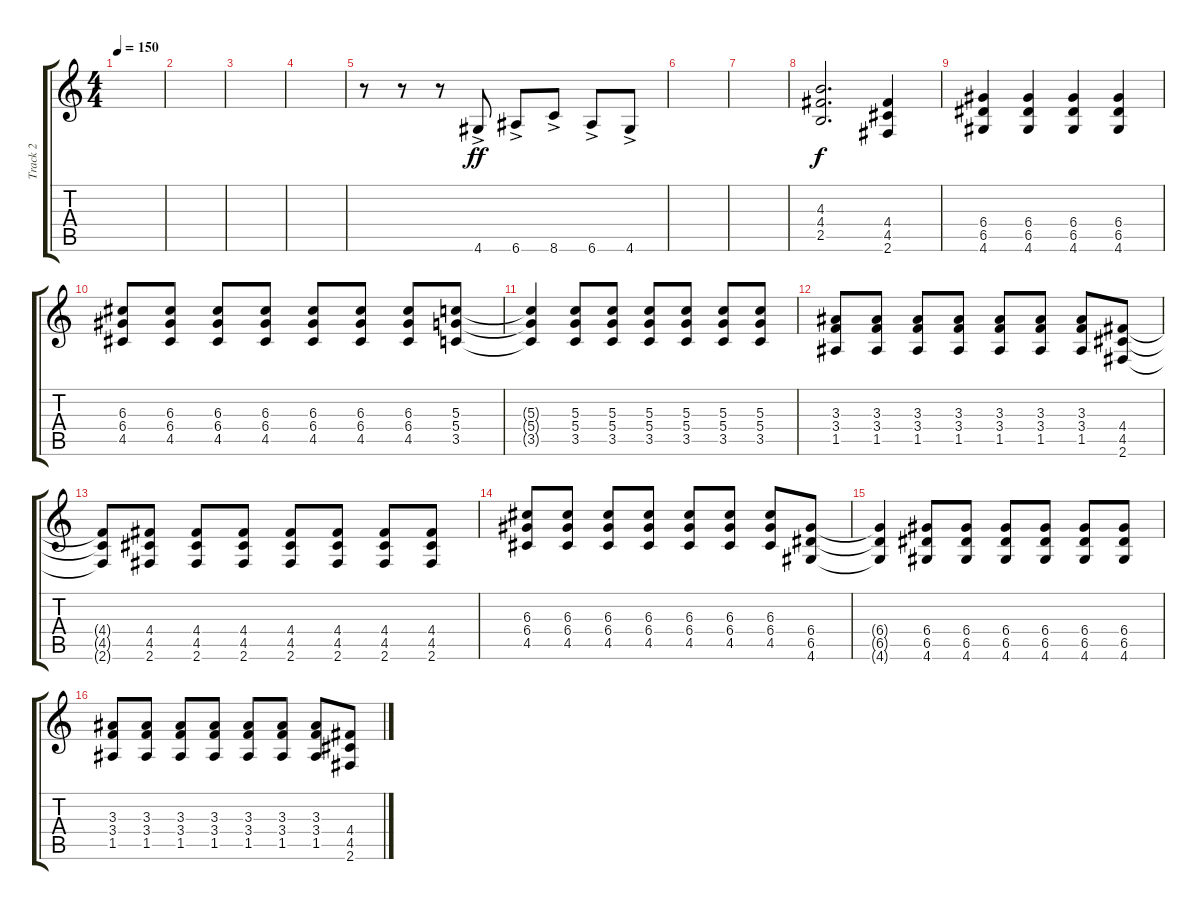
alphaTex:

\track ("Track 2" "Track 2") {instrument overdrivenguitar}
\staff {score tabs}
\tuning (E4 B3 G3 D3 A2 E2) {hide}
\ts (4 4)
\tempo 150
\clef g2
\ks c
|
|
|
|
r.8 r.8 r.8 4.6{ac}.8{dy ff} 6.6{ac}.8 8.6{ac}.8 6.6{ac}.8 4.6{ac}.8 |
|
|
(4.3 4.4 2.5).2{d dy f} (4.4 4.5 2.6).4 |
(6.4 6.5 4.6).4 (6.4 6.5 4.6).4 (6.4 6.5 4.6).4 (6.4 6.5 4.6).4 |
(6.3 6.4 4.5).8 (6.3 6.4 4.5).8 (6.3 6.4 4.5).8 (6.3 6.4 4.5).8 (6.3 6.4 4.5).8 (6.3 6.4 4.5).8 (6.3 6.4 4.5).8 (5.3 5.4 3.5).8 |
(5.3{t} 5.4{t} 3.5{t}).4 (5.3 5.4 3.5).8 (5.3 5.4 3.5).8 (5.3 5.4 3.5).8 (5.3 5.4 3.5).8 (5.3 5.4 3.5).8 (5.3 5.4 3.5).8 |
(3.3 3.4 1.5).8 (3.3 3.4 1.5).8 (3.3 3.4 1.5).8 (3.3 3.4 1.5).8 (3.3 3.4 1.5).8 (3.3 3.4 1.5).8 (3.3 3.4 1.5).8 (4.4 4.5 2.6).8 |
(4.4{t} 4.5{t} 2.6{t}).8 (4.4 4.5 2.6).8 (4.4 4.5 2.6).8 (4.4 4.5 2.6).8 (4.4 4.5 2.6).8 (4.4 4.5 2.6).8 (4.4 4.5 2.6).8 (4.4 4.5 2.6).8 |
(6.3 6.4 4.5).8 (6.3 6.4 4.5).8 (6.3 6.4 4.5).8 (6.3 6.4 4.5).8 (6.3 6.4 4.5).8 (6.3 6.4 4.5).8 (6.3 6.4 4.5).8 (6.4 6.5 4.6).8 |
(6.4{t} 6.5{t} 4.6{t}).4 (6.4 6.5 4.6).8 (6.4 6.5 4.6).8 (6.4 6.5 4.6).8 (6.4 6.5 4.6).8 (6.4 6.5 4.6).8 (6.4 6.5 4.6).8 |
(3.3 3.4 1.5).8 (3.3 3.4 1.5).8 (3.3 3.4 1.5).8 (3.3 3.4 1.5).8 (3.3 3.4 1.5).8 (3.3 3.4 1.5).8 (3.3 3.4 1.5).8 (4.4 4.5 2.6).8
